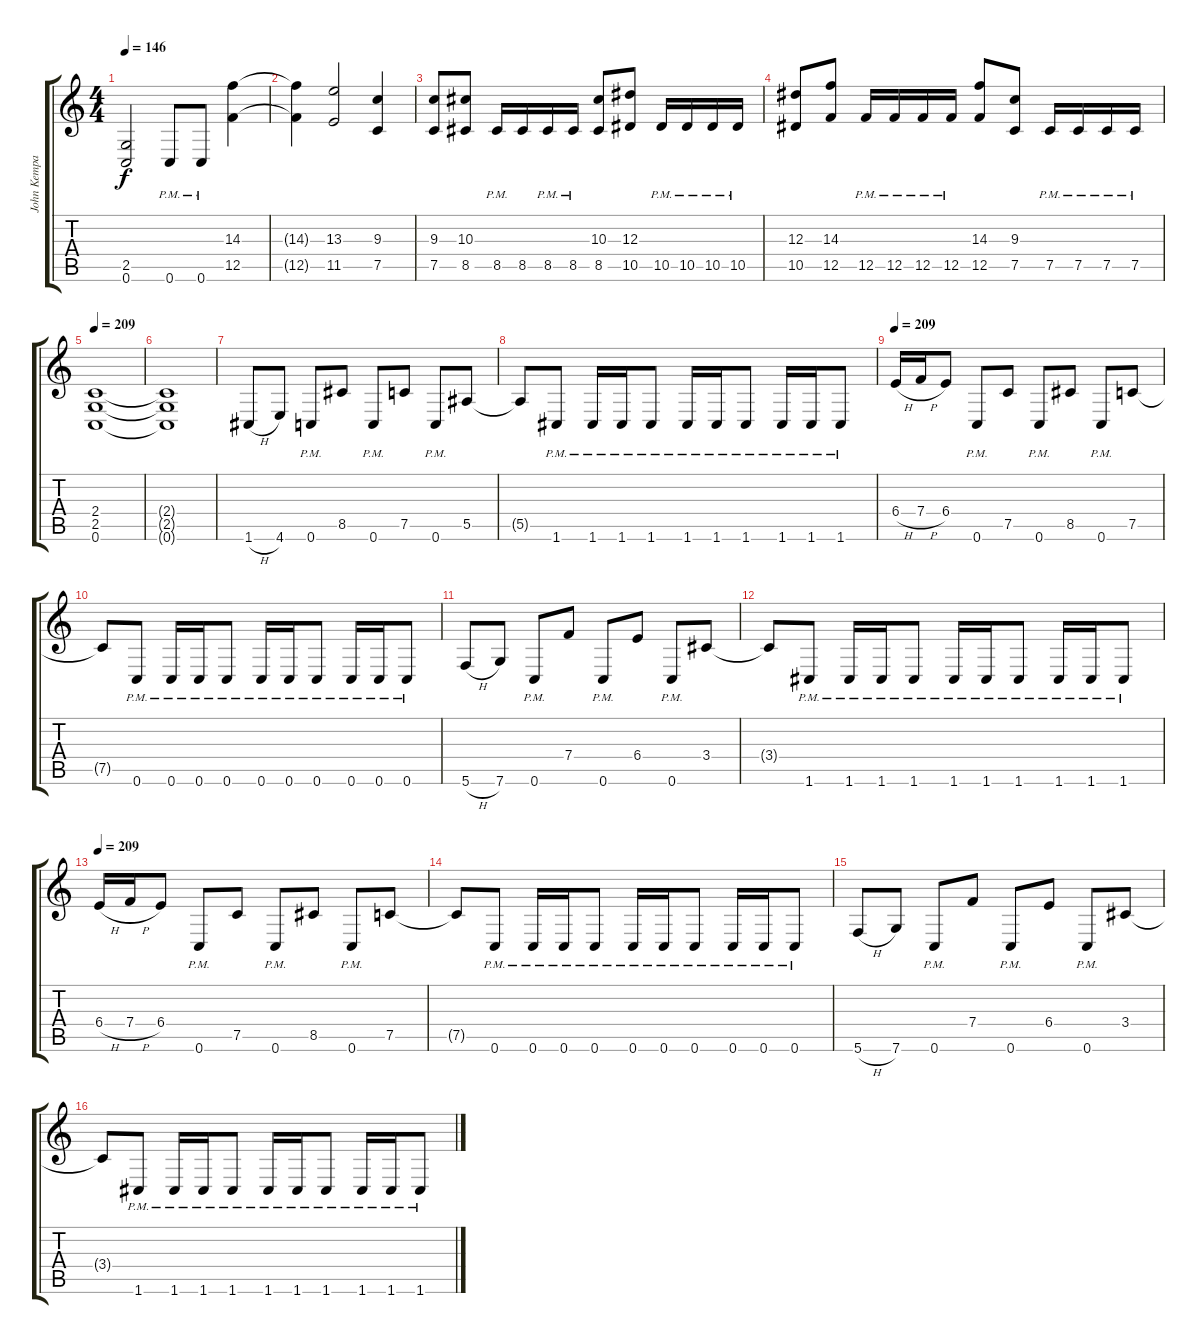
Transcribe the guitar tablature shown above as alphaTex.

\track ("John Kempainen (Guitar)" "John Kempa") {instrument distortionguitar}
\staff {score tabs}
\tuning (C4 G3 Eb3 Bb2 F2 C2) {hide}
\ts (4 4)
\tempo 146
\clef g2
\ks c
(2.5 0.6).2{dy f} 0.6{pm}.8 0.6{pm}.8 (14.3 12.5).4 |
(14.3{t} 12.5{t}).4 (13.3 11.5).2 (9.3 7.5).4 |
(9.3 7.5).8 (10.3 8.5).8 8.5{pm}.16 8.5.16 8.5{pm}.16 8.5{pm}.16 (10.3 8.5).8 (12.3 10.5).8 10.5{pm}.16 10.5{pm}.16 10.5{pm}.16 10.5{pm}.16 |
(12.3 10.5).8 (14.3 12.5).8 12.5{pm}.16 12.5{pm}.16 12.5{pm}.16 12.5{pm}.16 (14.3 12.5).8 (9.3 7.5).8 7.5{pm}.16 7.5{pm}.16 7.5{pm}.16 7.5{pm}.16 |
\tempo 209
(2.4 2.5 0.6).1 |
(2.4{t} 2.5{t} 0.6{t}).1 |
1.6{h}.8 4.6.8 0.6{pm}.8 8.5.8 0.6{pm}.8 7.5.8 0.6{pm}.8 5.5.8 |
5.5{t}.8 1.6{pm}.8 1.6{pm}.16 1.6{pm}.16 1.6{pm}.8 1.6{pm}.16 1.6{pm}.16 1.6{pm}.8 1.6{pm}.16 1.6{pm}.16 1.6{pm}.8 |
\tempo 209
6.4{h}.16 7.4{h}.16 6.4.8 0.6{pm}.8 7.5.8 0.6{pm}.8 8.5.8 0.6{pm}.8 7.5.8 |
7.5{t}.8 0.6{pm}.8 0.6{pm}.16 0.6{pm}.16 0.6{pm}.8 0.6{pm}.16 0.6{pm}.16 0.6{pm}.8 0.6{pm}.16 0.6{pm}.16 0.6{pm}.8 |
5.6{h}.8 7.6.8 0.6{pm}.8 7.4.8 0.6{pm}.8 6.4.8 0.6{pm}.8 3.4.8 |
3.4{t}.8 1.6{pm}.8 1.6{pm}.16 1.6{pm}.16 1.6{pm}.8 1.6{pm}.16 1.6{pm}.16 1.6{pm}.8 1.6{pm}.16 1.6{pm}.16 1.6{pm}.8 |
\tempo 209
6.4{h}.16 7.4{h}.16 6.4.8 0.6{pm}.8 7.5.8 0.6{pm}.8 8.5.8 0.6{pm}.8 7.5.8 |
7.5{t}.8 0.6{pm}.8 0.6{pm}.16 0.6{pm}.16 0.6{pm}.8 0.6{pm}.16 0.6{pm}.16 0.6{pm}.8 0.6{pm}.16 0.6{pm}.16 0.6{pm}.8 |
5.6{h}.8 7.6.8 0.6{pm}.8 7.4.8 0.6{pm}.8 6.4.8 0.6{pm}.8 3.4.8 |
3.4{t}.8 1.6{pm}.8 1.6{pm}.16 1.6{pm}.16 1.6{pm}.8 1.6{pm}.16 1.6{pm}.16 1.6{pm}.8 1.6{pm}.16 1.6{pm}.16 1.6{pm}.8
